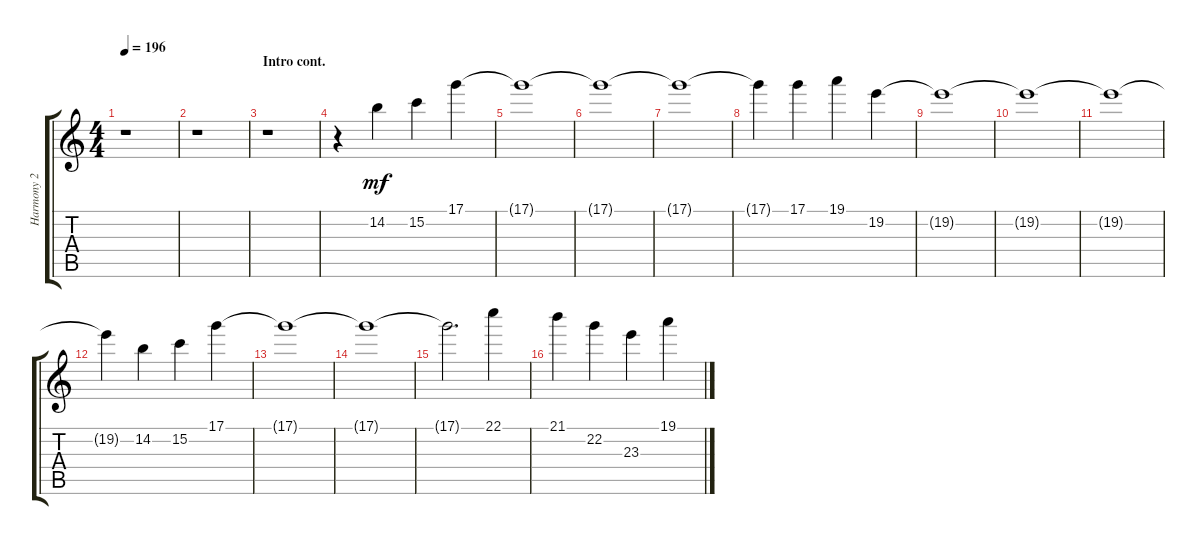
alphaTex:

\track ("Harmony 2" "Harmony 2") {instrument overdrivenguitar}
\staff {score tabs}
\tuning (D4 A3 F3 C3 G2 C2) {hide}
\ts (4 4)
\tempo 196
\clef g2
\ks aminor
r.1{dy mf} |
r.1 |
\section ("" "Intro cont.")
r.1 |
r.4 14.2.4 15.2.4 17.1.4 |
17.1{t}.1 |
17.1{t}.1 |
17.1{t}.1 |
17.1{t}.4 17.1.4 19.1.4 19.2.4 |
19.2{t}.1 |
19.2{t}.1 |
19.2{t}.1 |
19.2{t}.4 14.2.4 15.2.4 17.1.4 |
17.1{t}.1 |
17.1{t}.1 |
17.1{t}.2{d} 22.1.4 |
21.1.4 22.2.4 23.3.4 19.1.4
